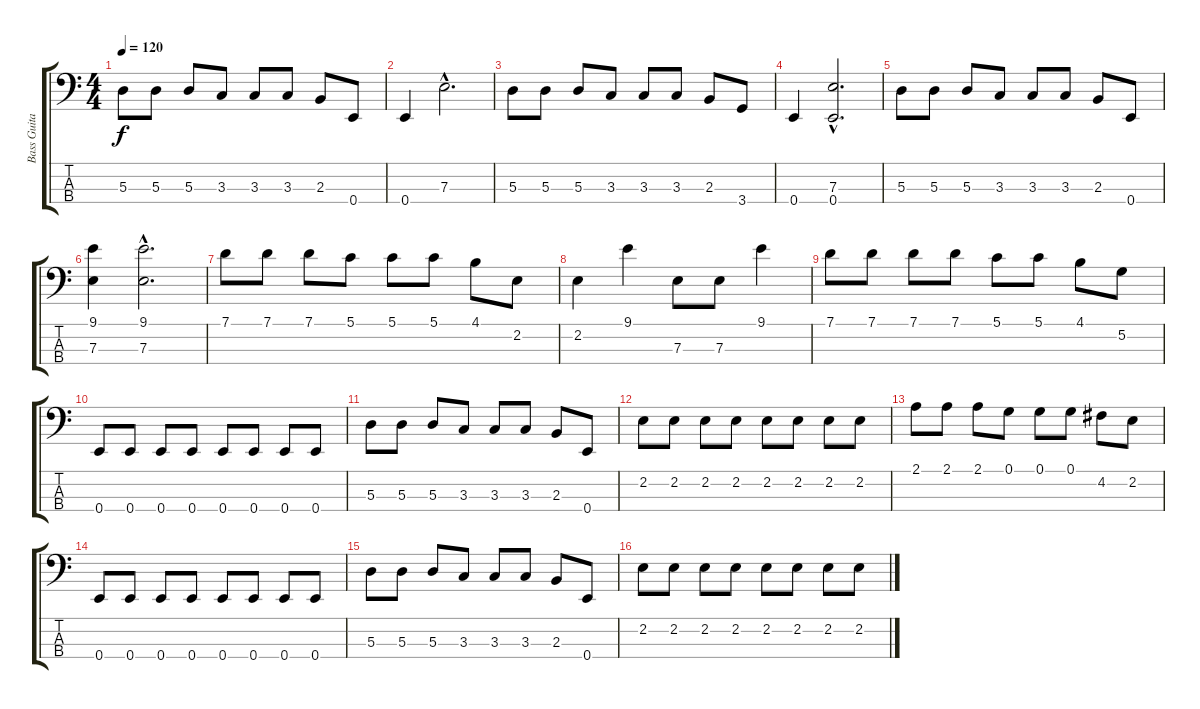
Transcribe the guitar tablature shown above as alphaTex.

\track ("Bass Guitar" "Bass Guita") {instrument electricbassfinger}
\staff {score tabs}
\tuning (G2 D2 A1 E1) {hide}
\ts (4 4)
\tempo 120
\clef f4
\ks c
5.3.8{dy f} 5.3.8 5.3.8 3.3.8 3.3.8 3.3.8 2.3.8 0.4.8 |
0.4.4 7.3{hac}.2{d} |
5.3.8 5.3.8 5.3.8 3.3.8 3.3.8 3.3.8 2.3.8 3.4.8 |
0.4.4 (7.3{hac} 0.4{hac}).2{d} |
5.3.8 5.3.8 5.3.8 3.3.8 3.3.8 3.3.8 2.3.8 0.4.8 |
(9.1 7.3).4 (9.1{hac} 7.3{hac}).2{d} |
7.1.8 7.1.8 7.1.8 5.1.8 5.1.8 5.1.8 4.1.8 2.2.8 |
2.2.4 9.1.4 7.3.8 7.3.8 9.1.4 |
7.1.8 7.1.8 7.1.8 7.1.8 5.1.8 5.1.8 4.1.8 5.2.8 |
0.4.8 0.4.8 0.4.8 0.4.8 0.4.8 0.4.8 0.4.8 0.4.8 |
5.3.8 5.3.8 5.3.8 3.3.8 3.3.8 3.3.8 2.3.8 0.4.8 |
2.2.8 2.2.8 2.2.8 2.2.8 2.2.8 2.2.8 2.2.8 2.2.8 |
2.1.8 2.1.8 2.1.8 0.1.8 0.1.8 0.1.8 4.2.8 2.2.8 |
0.4.8 0.4.8 0.4.8 0.4.8 0.4.8 0.4.8 0.4.8 0.4.8 |
5.3.8 5.3.8 5.3.8 3.3.8 3.3.8 3.3.8 2.3.8 0.4.8 |
2.2.8 2.2.8 2.2.8 2.2.8 2.2.8 2.2.8 2.2.8 2.2.8
